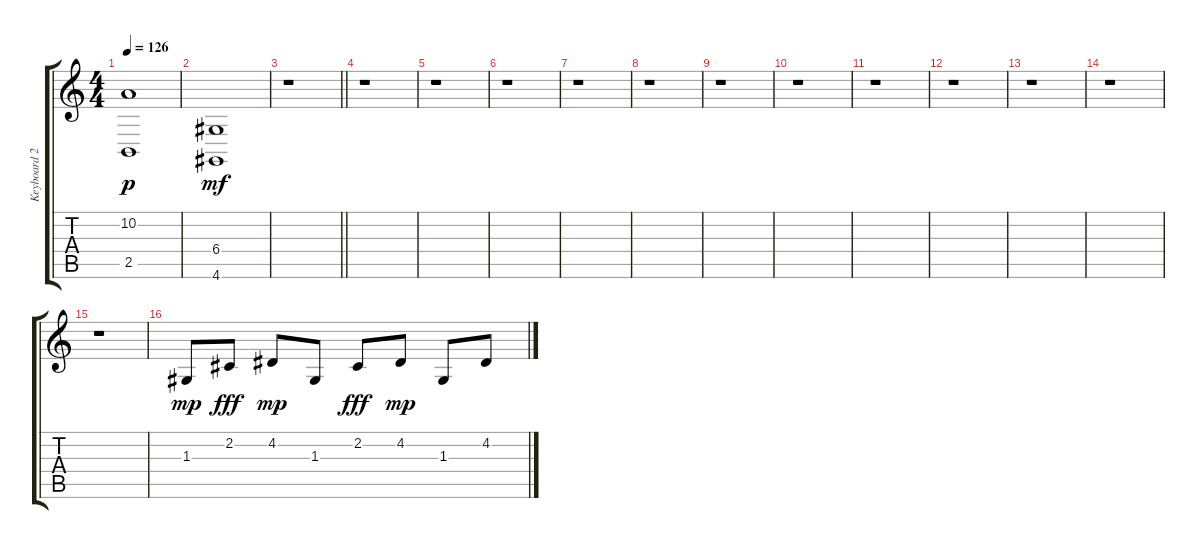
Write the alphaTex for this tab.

\track ("Keyboard 2" "Keyboard 2") {instrument stringensemble1}
\staff {score tabs}
\tuning (E4 B3 G3 D3 A2 E2) {hide}
\ts (4 4)
\tempo 126
\clef g2
\ks c
(10.2 2.5{t}).1{dy p} |
(6.4 4.6).1{dy mf} |
\barLineRight lightlight
r.1 |
r.1 |
r.1 |
r.1 |
r.1 |
r.1 |
r.1 |
r.1 |
r.1 |
r.1 |
r.1 |
r.1 |
r.1 |
1.3.8{dy mp volume 6 balance 12} 2.2.8{dy fff} 4.2.8{dy mp} 1.3.8 2.2.8{dy fff} 4.2.8{dy mp} 1.3.8 4.2.8
